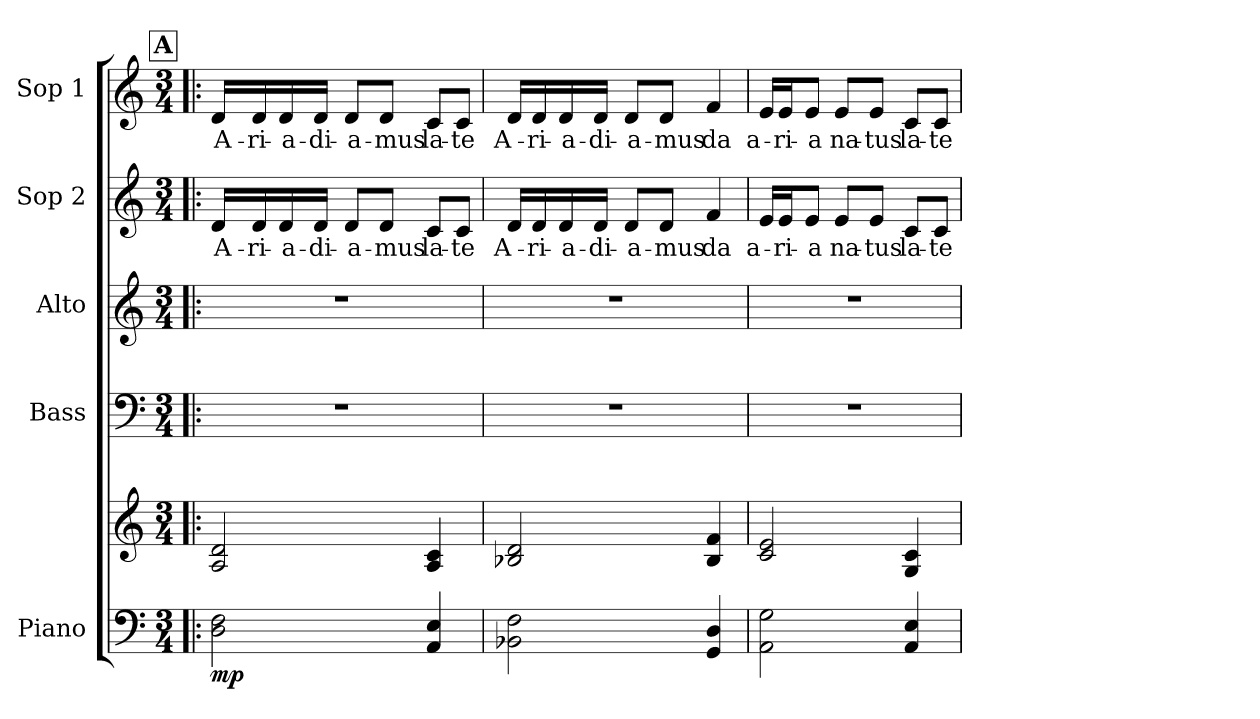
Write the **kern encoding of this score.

**kern	**kern	**dynam	**kern	**kern	**kern	**text	**kern	**text
*part5	*part5	*part5	*part4	*part3	*part2	*part2	*part1	*part1
*staff6	*staff5	*staff5/6	*staff4	*staff3	*staff2	*staff2	*staff1	*staff1
*I"Piano	*	*	*I"Bass	*I"Alto	*I"Sop 2	*	*I"Sop 1	*
*I'Pno.	*	*	*I'B.	*I'A.	*I'S.2	*	*I'S.1	*
!!LO:LB:g=z
*clefF4	*clefG2	*	*clefF4	*clefG2	*clefG2	*	*clefG2	*
*k[]	*k[]	*	*k[]	*k[]	*k[]	*	*k[]	*
*M3/4	*M3/4	*	*M3/4	*M3/4	*M3/4	*	*M3/4	*
!!LO:REH:place=s1:a:B:fs=15.4267:t=A
=7!|:	=7!|:	=7!|:	=7!|:	=7!|:	=7!|:	=7!|:	=7!|:	=7!|:
!	!	!LO:DY:b=2	!	!	!	!LO:LY:b	!	!LO:LY:b
2D\ 2F\	2A/ 2d/	mp	2.r	2.r	16d/LL	A-	16d/LL	A-
!	!	!	!	!	!	!LO:LY:b	!	!LO:LY:b
.	.	.	.	.	16d/	-ri-	16d/	-ri-
!	!	!	!	!	!	!LO:LY:b	!	!LO:LY:b
.	.	.	.	.	16d/	-a-	16d/	-a-
!	!	!	!	!	!	!LO:LY:b	!	!LO:LY:b
.	.	.	.	.	16d/JJ	-di-	16d/JJ	-di-
!	!	!	!	!	!	!LO:LY:b	!	!LO:LY:b
.	.	.	.	.	8d/L	-a-	8d/L	-a-
!	!	!	!	!	!	!LO:LY:b	!	!LO:LY:b
.	.	.	.	.	8d/J	-mus	8d/J	-mus
!	!	!	!	!	!	!LO:LY:b	!	!LO:LY:b
4AA/ 4E/	4A/ 4c/	.	.	.	8c/L	la-	8c/L	la-
!	!	!	!	!	!	!LO:LY:b	!	!LO:LY:b
.	.	.	.	.	8c/J	-te	8c/J	-te
=8	=8	=8	=8	=8	=8	=8	=8	=8
!	!	!	!	!	!	!LO:LY:b	!	!LO:LY:b
2BB-X\ 2F\	2B-X/ 2d/	.	2.r	2.r	16d/LL	A-	16d/LL	A-
!	!	!	!	!	!	!LO:LY:b	!	!LO:LY:b
.	.	.	.	.	16d/	-ri-	16d/	-ri-
!	!	!	!	!	!	!LO:LY:b	!	!LO:LY:b
.	.	.	.	.	16d/	-a-	16d/	-a-
!	!	!	!	!	!	!LO:LY:b	!	!LO:LY:b
.	.	.	.	.	16d/JJ	-di-	16d/JJ	-di-
!	!	!	!	!	!	!LO:LY:b	!	!LO:LY:b
.	.	.	.	.	8d/L	-a-	8d/L	-a-
!	!	!	!	!	!	!LO:LY:b	!	!LO:LY:b
.	.	.	.	.	8d/J	-mus	8d/J	-mus
!	!	!	!	!	!	!LO:LY:b	!	!LO:LY:b
4GG/ 4D/	4B-/ 4f/	.	.	.	4f/	da	4f/	da
=9	=9	=9	=9	=9	=9	=9	=9	=9
!	!	!	!	!	!	!LO:LY:b	!	!LO:LY:b
2AA\ 2G\	2c/ 2e/	.	2.r	2.r	16e/LL	a-	16e/LL	a-
!	!	!	!	!	!	!LO:LY:b	!	!LO:LY:b
.	.	.	.	.	16e/J	-ri-	16e/J	-ri-
!	!	!	!	!	!	!LO:LY:b	!	!LO:LY:b
.	.	.	.	.	8e/J	-a	8e/J	-a
!	!	!	!	!	!	!LO:LY:b	!	!LO:LY:b
.	.	.	.	.	8e/L	na-	8e/L	na-
!	!	!	!	!	!	!LO:LY:b	!	!LO:LY:b
.	.	.	.	.	8e/J	-tus	8e/J	-tus
!	!	!	!	!	!	!LO:LY:b	!	!LO:LY:b
4AA/ 4E/	4G/ 4c/	.	.	.	8c/L	la-	8c/L	la-
!	!	!	!	!	!	!LO:LY:b	!	!LO:LY:b
.	.	.	.	.	8c/J	-te	8c/J	-te
=	=	=	=	=	=	=	=	=
*-	*-	*-	*-	*-	*-	*-	*-	*-
